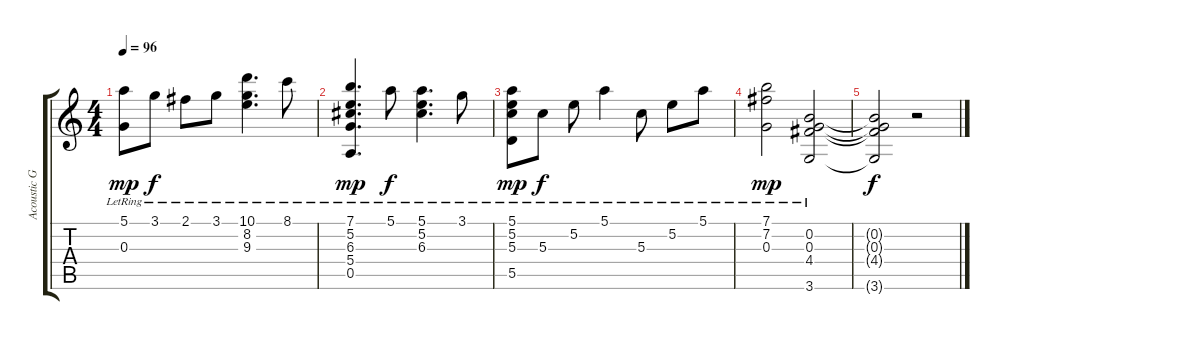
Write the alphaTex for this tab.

\track ("Acoustic Grand Piano" "Acoustic G") {instrument acousticguitarnylon}
\staff {score tabs}
\tuning (E4 B3 G3 D3 A2 E2) {hide}
\ts (4 4)
\tempo 96
\clef g2
\ks c
(5.1{lr} 0.3{lr}).8{dy mp} 3.1{lr}.8{dy f} 2.1{lr}.8 3.1{lr}.8 (10.1{lr} 8.2{lr} 9.3{lr}).4{d} 8.1{lr}.8 |
(7.1{lr} 5.2{lr} 6.3{lr} 5.4{lr} 0.5{lr}).4{d dy mp} 5.1{lr}.8{dy f} (5.1{lr} 5.2{lr} 6.3{lr}).4{d} 3.1{lr}.8 |
(5.1{lr} 5.2{lr} 5.3{lr} 5.5{lr}).8{dy mp} 5.3{lr}.8{dy f} 5.2{lr}.8 5.1{lr}.4 5.3{lr}.8 5.2{lr}.8 5.1{lr}.8 |
(7.1{lr} 7.2{lr} 0.3{lr}).2{dy mp} (0.2{lr} 0.3{lr} 4.4{lr} 3.6{lr}).2 |
(0.2{t} 0.3{t} 4.4{t} 3.6{t}).2{dy f} r.2
